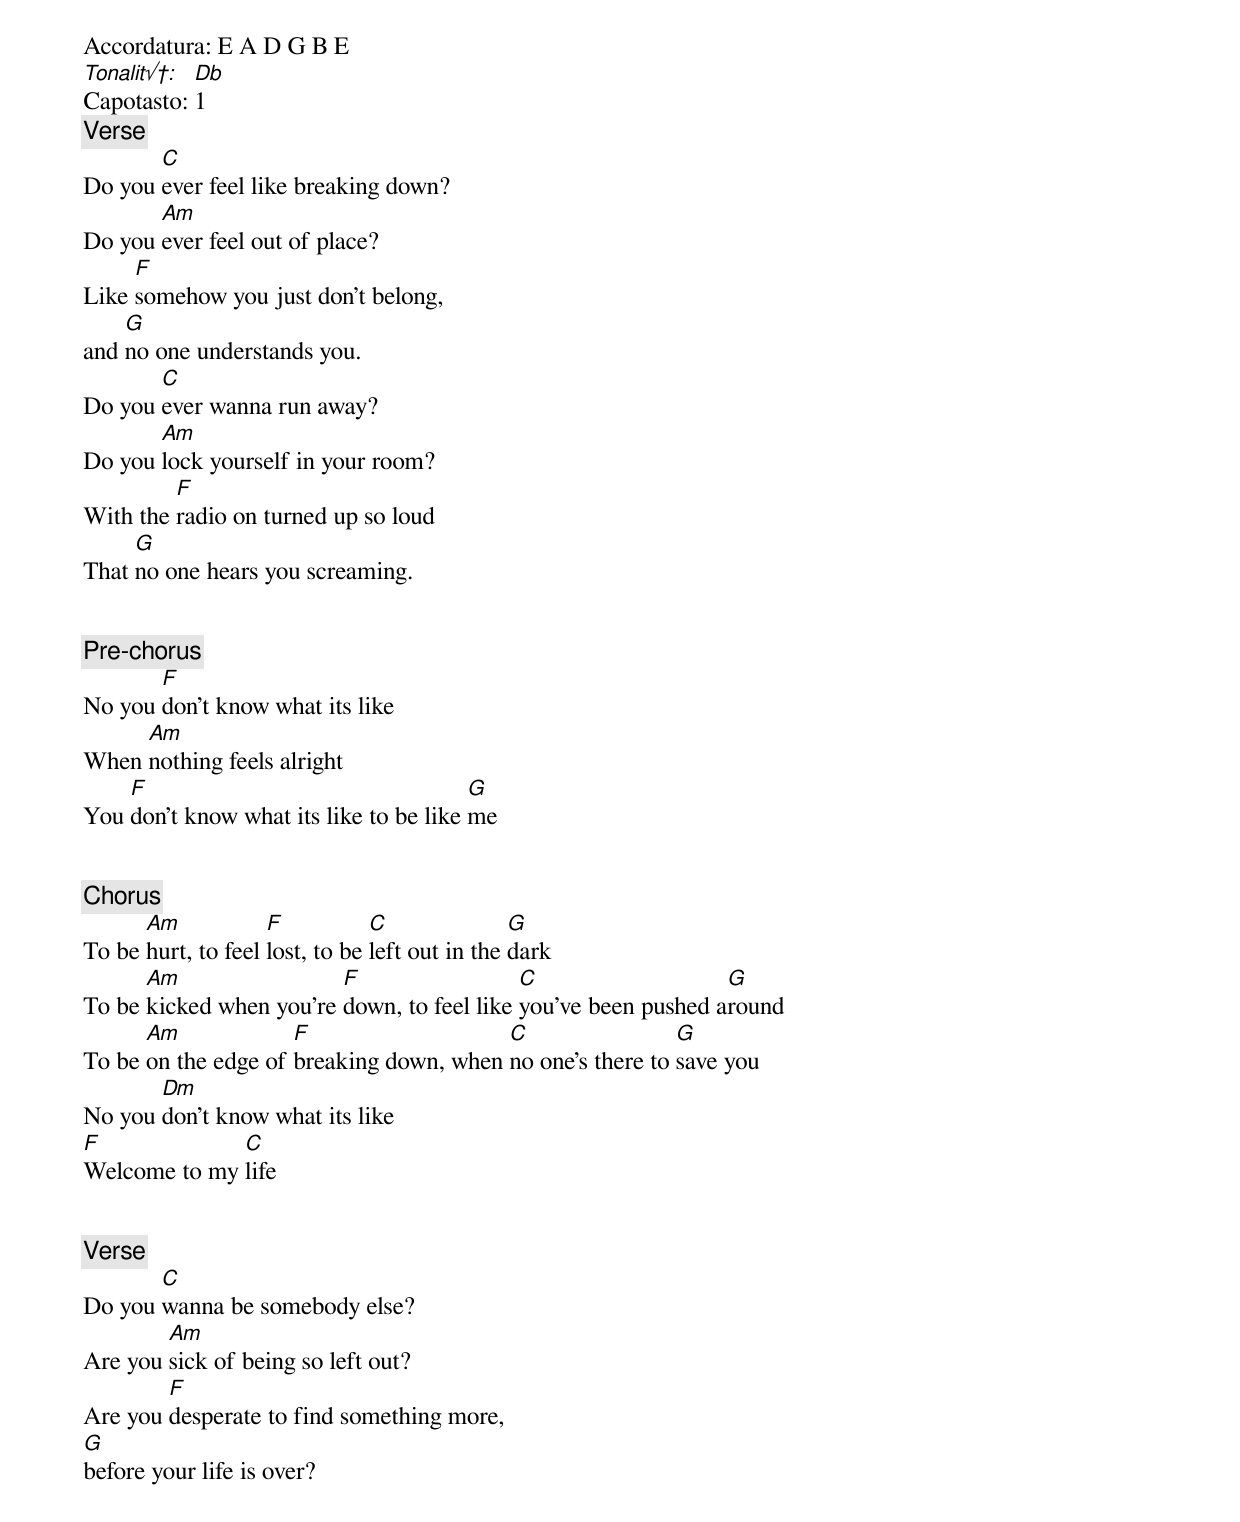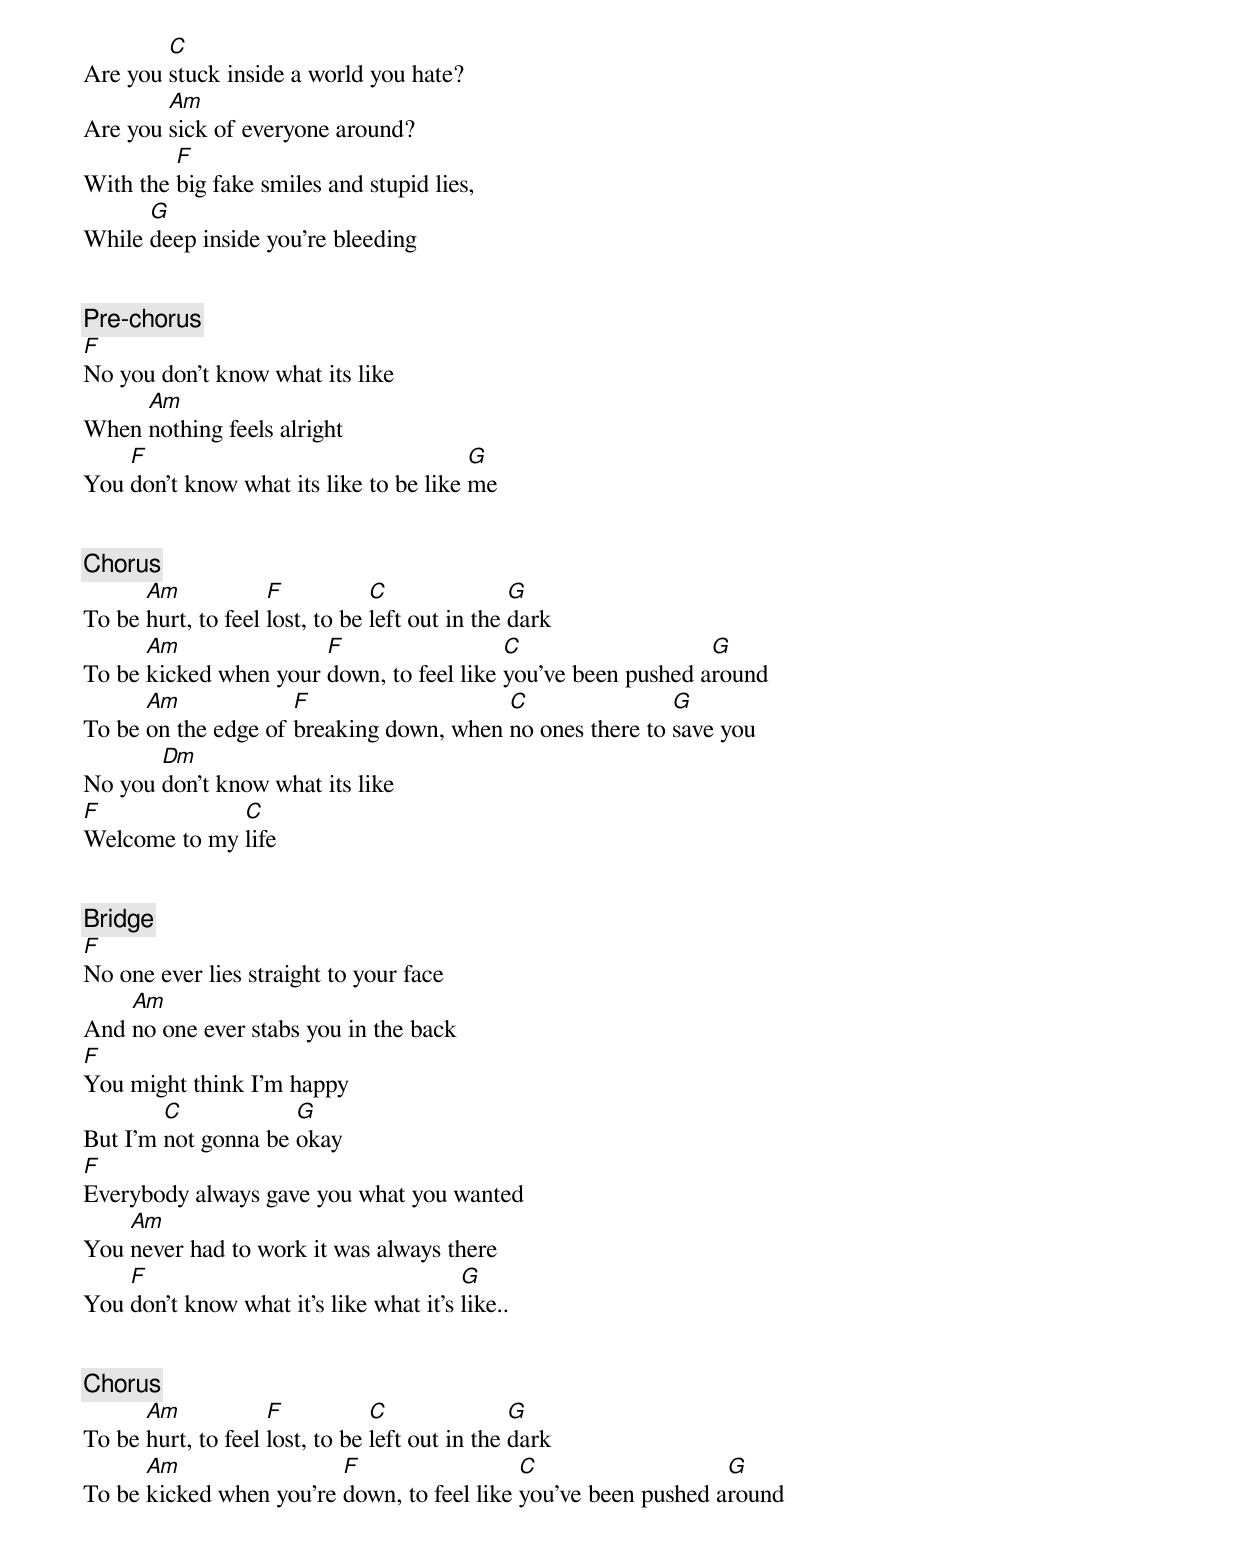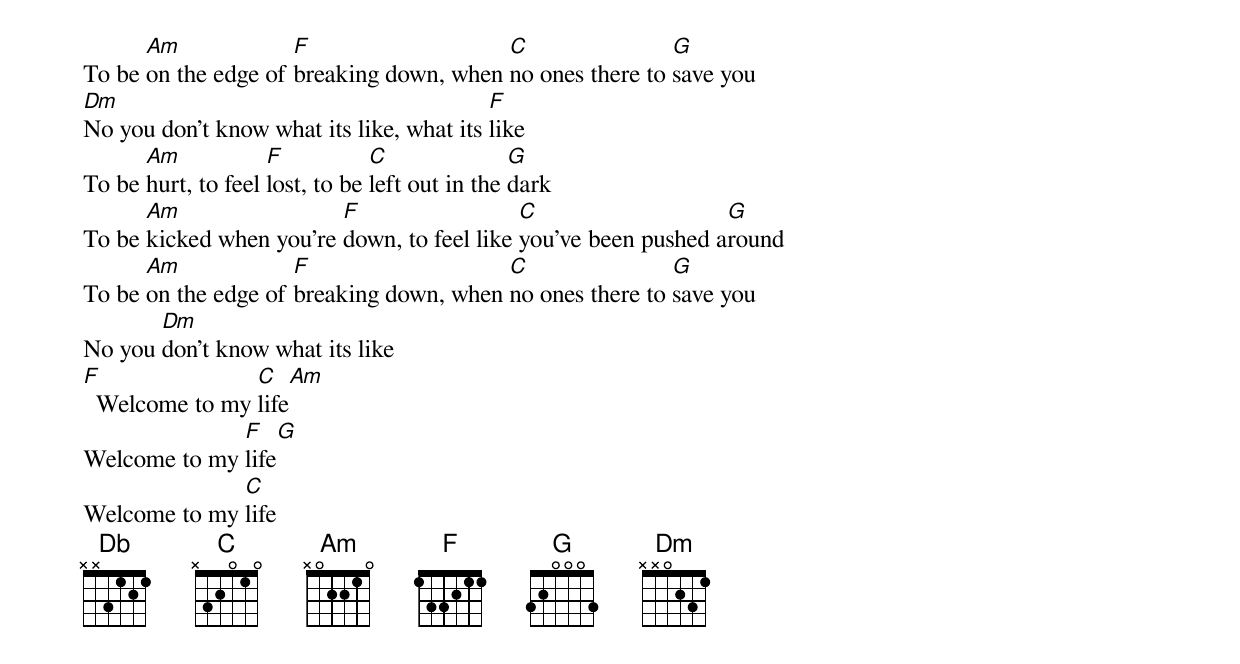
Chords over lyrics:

Accordatura: E A D G B E
Tonalit√†: Db
Capotasto: 1
[Verse]
       C
Do you ever feel like breaking down?
       Am
Do you ever feel out of place?
     F
Like somehow you just don't belong,
    G
and no one understands you.
       C
Do you ever wanna run away?
       Am
Do you lock yourself in your room?
         F
With the radio on turned up so loud
     G
That no one hears you screaming.


[Pre-chorus]
       F
No you don't know what its like
     Am
When nothing feels alright
    F                                   G
You don't know what its like to be like me


[Chorus]
      Am            F           C               G
To be hurt, to feel lost, to be left out in the dark
      Am                 F                  C                   G
To be kicked when you're down, to feel like you've been pushed around
      Am             F                   C                 G
To be on the edge of breaking down, when no one's there to save you
       Dm
No you don't know what its like
F             C
Welcome to my life


[Verse]
       C
Do you wanna be somebody else?
        Am
Are you sick of being so left out?
        F
Are you desperate to find something more,
G
before your life is over?
        C
Are you stuck inside a world you hate?
        Am
Are you sick of everyone around?
         F
With the big fake smiles and stupid lies,
      G
While deep inside you're bleeding


[Pre-chorus]
F
No you don't know what its like
     Am
When nothing feels alright
    F                                   G
You don't know what its like to be like me


[Chorus]
      Am            F           C               G
To be hurt, to feel lost, to be left out in the dark
      Am               F                  C                   G
To be kicked when your down, to feel like you've been pushed around
      Am             F                   C                G
To be on the edge of breaking down, when no ones there to save you
       Dm
No you don't know what its like
F             C
Welcome to my life


[Bridge]
F
No one ever lies straight to your face
    Am
And no one ever stabs you in the back
F
You might think I'm happy
        C            G
But I'm not gonna be okay
F
Everybody always gave you what you wanted
    Am
You never had to work it was always there
    F                                   G
You don't know what it's like what it's like..


[Chorus]
      Am            F           C               G
To be hurt, to feel lost, to be left out in the dark
      Am                 F                  C                   G
To be kicked when you're down, to feel like you've been pushed around
      Am             F                   C                G
To be on the edge of breaking down, when no ones there to save you
Dm                                        F
No you don't know what its like, what its like
      Am            F           C               G
To be hurt, to feel lost, to be left out in the dark
      Am                 F                  C                   G
To be kicked when you're down, to feel like you've been pushed around
      Am             F                   C                G
To be on the edge of breaking down, when no ones there to save you
       Dm
No you don't know what its like
F               C    Am
  Welcome to my life
              F    G
Welcome to my life
              C
Welcome to my life
